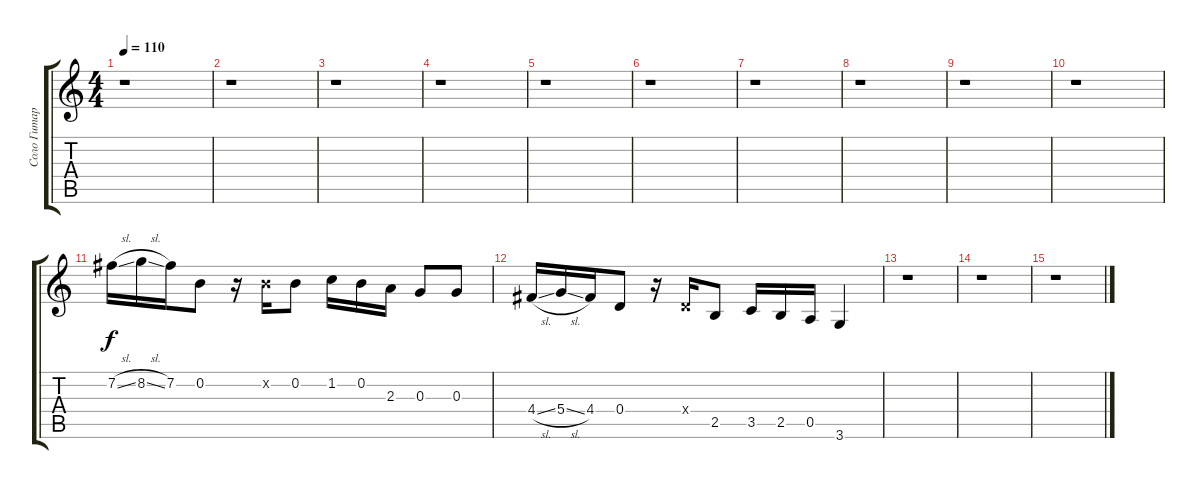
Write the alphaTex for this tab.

\track ("Соло Гитара I" "Соло Гитар") {instrument overdrivenguitar}
\staff {score tabs}
\tuning (E4 B3 G3 D3 A2 E2) {hide}
\ts (4 4)
\tempo 110
\clef g2
\ks c
r.1{dy f} |
r.1 |
r.1 |
r.1 |
r.1 |
r.1 |
r.1 |
r.1 |
r.1 |
r.1 |
7.2{sl}.16 8.2{sl}.16 7.2.16 0.2.8 r.16 0.2{x}.16 0.2.8 1.2.16 0.2.16 2.3.16 0.3.8 0.3.8 |
4.4{sl}.16 5.4{sl}.16 4.4.16 0.4.8 r.16 0.4{x}.16 2.5.8 3.5.16 2.5.16 0.5.16 3.6.4 |
r.1 |
r.1 |
r.1
